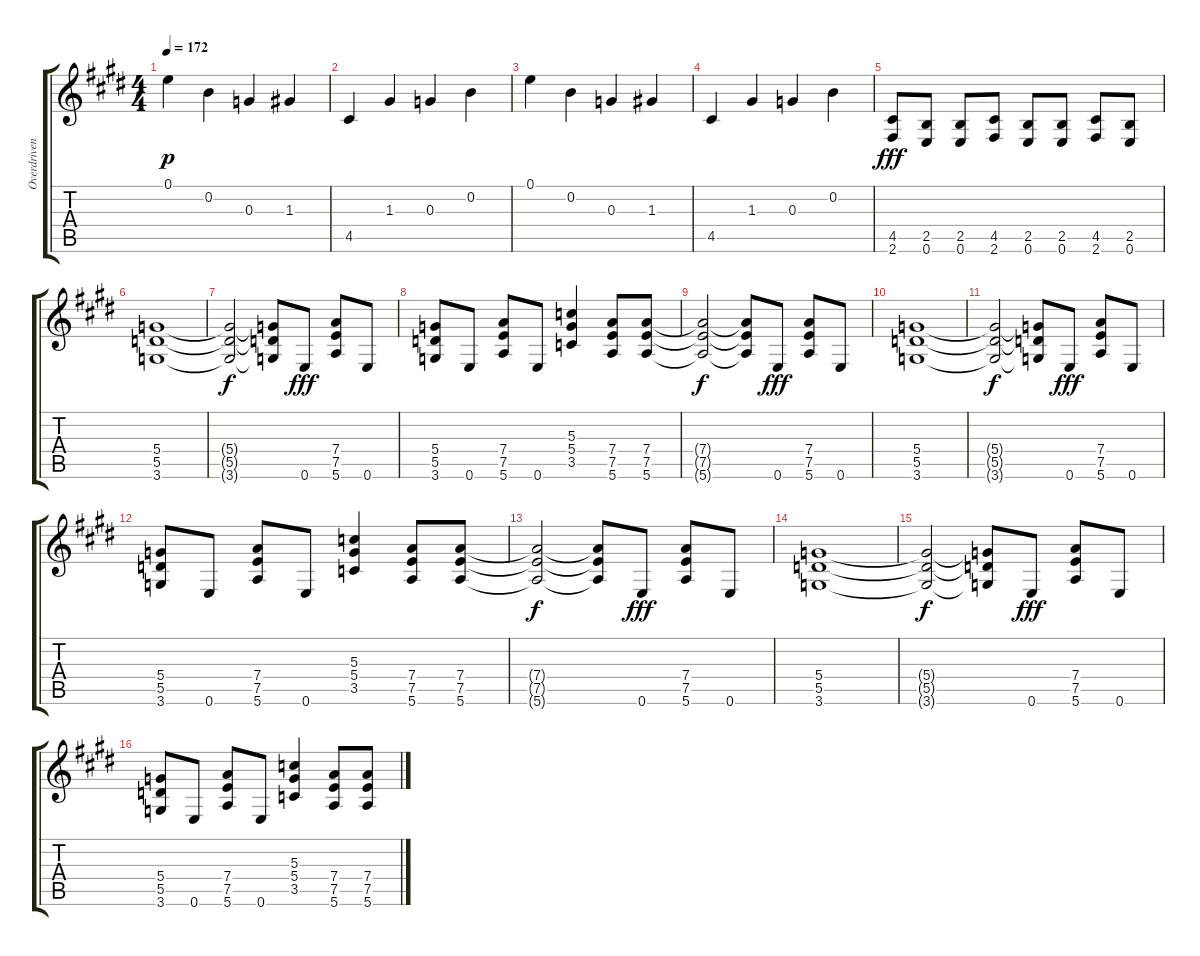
\track ("Overdriven Guitar 1" "Overdriven") {instrument overdrivenguitar}
\staff {score tabs}
\tuning (E4 B3 G3 D3 A2 E2) {hide}
\ts (4 4)
\tempo 172
\clef g2
\ks e
0.1.4{dy p} 0.2.4 0.3.4 1.3.4 |
4.5.4 1.3.4 0.3.4 0.2.4 |
0.1.4 0.2.4 0.3.4 1.3.4 |
4.5.4 1.3.4 0.3.4 0.2.4 |
(4.5 2.6).8{dy fff volume 14} (2.5 0.6).8 (2.5 0.6).8 (4.5 2.6).8 (2.5 0.6).8 (2.5 0.6).8 (4.5 2.6).8 (2.5 0.6).8 |
(5.4 5.5 3.6).1 |
(5.4{t} 5.5{t} 3.6{t}).2{dy f} (5.4{t} 5.5{t} 3.6{t}).8 0.6.8{dy fff} (7.4 7.5 5.6).8 0.6.8 |
(5.4 5.5 3.6).8 0.6.8 (7.4 7.5 5.6).8 0.6.8 (5.3 5.4 3.5).4 (7.4 7.5 5.6).8 (7.4 7.5 5.6).8 |
(7.4{t} 7.5{t} 5.6{t}).2{dy f} (7.4{t} 7.5{t} 5.6{t}).8 0.6.8{dy fff} (7.4 7.5 5.6).8 0.6.8 |
(5.4 5.5 3.6).1 |
(5.4{t} 5.5{t} 3.6{t}).2{dy f} (5.4{t} 5.5{t} 3.6{t}).8 0.6.8{dy fff} (7.4 7.5 5.6).8 0.6.8 |
(5.4 5.5 3.6).8 0.6.8 (7.4 7.5 5.6).8 0.6.8 (5.3 5.4 3.5).4 (7.4 7.5 5.6).8 (7.4 7.5 5.6).8 |
(7.4{t} 7.5{t} 5.6{t}).2{dy f} (7.4{t} 7.5{t} 5.6{t}).8 0.6.8{dy fff} (7.4 7.5 5.6).8 0.6.8 |
(5.4 5.5 3.6).1 |
(5.4{t} 5.5{t} 3.6{t}).2{dy f} (5.4{t} 5.5{t} 3.6{t}).8 0.6.8{dy fff} (7.4 7.5 5.6).8 0.6.8 |
(5.4 5.5 3.6).8 0.6.8 (7.4 7.5 5.6).8 0.6.8 (5.3 5.4 3.5).4 (7.4 7.5 5.6).8 (7.4 7.5 5.6).8
